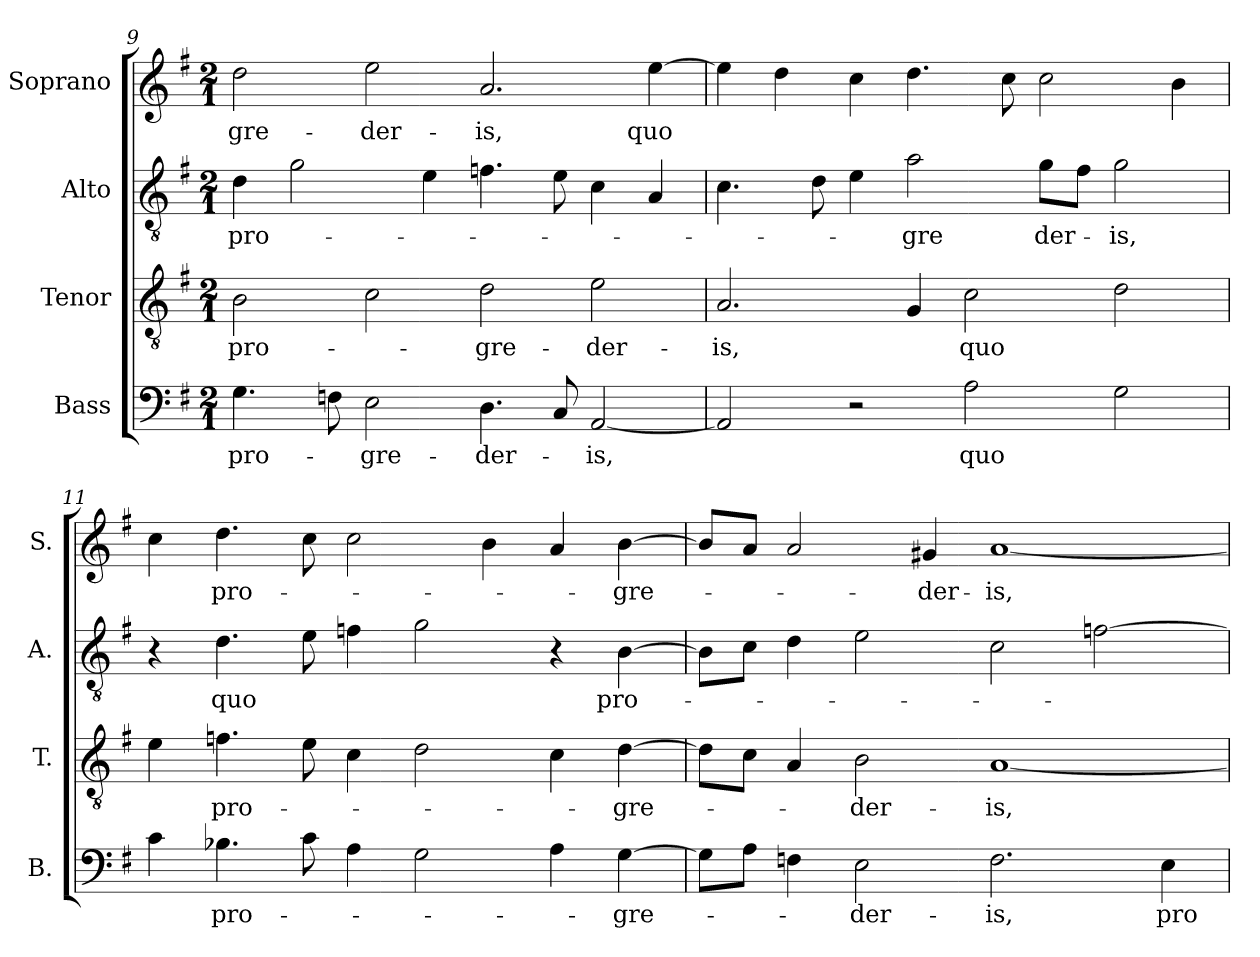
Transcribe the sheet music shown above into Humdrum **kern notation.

**kern	**text	**kern	**text	**kern	**text	**kern	**text
*part4	*part4	*part3	*part3	*part2	*part2	*part1	*part1
*staff4	*staff4	*staff3	*staff3	*staff2	*staff2	*staff1	*staff1
*I"Bass	*	*I"Tenor	*	*I"Alto	*	*I"Soprano	*
*I'B.	*	*I'T.	*	*I'A.	*	*I'S.	*
*clefF4	*	*clefGv2	*	*clefGv2	*	*clefG2	*
*k[f#]	*	*k[f#]	*	*k[f#]	*	*k[f#]	*
*G:	*	*G:	*	*G:	*	*G:	*
*M2/1	*	*M2/1	*	*M2/1	*	*M2/1	*
=9	=9	=9	=9	=9	=9	=9	=9
!	!LO:LY:b:cj	!	!LO:LY:b:cj	!	!LO:LY:b:cj	!	!LO:LY:b:cj
4.G\	pro-	2B\	pro-	4d\	pro-	2dd\	-gre-
.	.	.	.	2g\	.	.	.
8Fn\	.	.	.	.	.	.	.
!	!LO:LY:b:cj	!	!	!	!	!	!LO:LY:b:cj
2E\	-gre-	2c\	.	.	.	2ee\	-der-
.	.	.	.	4e\	.	.	.
!	!LO:LY:b:cj	!	!LO:LY:b:cj	!	!	!	!LO:LY:b:cj
4.D\	-der-	2d\	-gre-	4.fn\	.	2.a/	-is,
8C/	.	.	.	8e\	.	.	.
!	!LO:LY:b:cj	!	!LO:LY:b:cj	!	!	!	!
[<2AA/	-is,	2e\	-der-	4c\	.	.	.
!	!	!	!	!	!	!	!LO:LY:b:cj
.	.	.	.	4A/	.	[>4ee\	quo
=10	=10	=10	=10	=10	=10	=10	=10
!	!	!	!LO:LY:b:cj	!	!	!	!
2AA/]	.	2.A/	-is,	4.c\	.	4ee\]	.
.	.	.	.	.	.	4dd\	.
.	.	.	.	8d\	.	.	.
2r	.	.	.	4e\	.	4cc\	.
!	!	!	!	!	!LO:LY:b:cj	!	!
.	.	4G/	.	2a\	-gre	4.dd\	.
!	!LO:LY:b:cj	!	!LO:LY:b:cj	!	!	!	!
2A\	quo	2c\	quo	.	.	.	.
.	.	.	.	.	.	8cc\	.
!	!	!	!	!	!LO:LY:b:cj	!	!
.	.	.	.	8g\L	der-	2cc\	.
.	.	.	.	8f#\J	.	.	.
!	!	!	!	!	!LO:LY:b:cj	!	!
2G\	.	2d\	.	2g\	-is,	.	.
.	.	.	.	.	.	4b\	.
!!LO:LB:g=z
=11	=11	=11	=11	=11	=11	=11	=11
4c\	.	4e\	.	4r	.	4cc\	.
!	!LO:LY:b:cj	!	!LO:LY:b:cj	!	!LO:LY:b:cj	!	!LO:LY:b:cj
4.B-X\	pro-	4.fn\	pro-	4.d\	quo	4.dd\	pro-
8c\	.	8e\	.	8e\	.	8cc\	.
4A\	.	4c\	.	4fn\	.	2cc\	.
2G\	.	2d\	.	2g\	.	.	.
.	.	.	.	.	.	4b\	.
4A\	.	4c\	.	4r	.	4a/	.
!	!LO:LY:b:cj	!	!LO:LY:b:cj	!	!LO:LY:b:cj	!	!LO:LY:b:cj
[>4G\	-gre-	[>4d\	-gre-	[>4B\	pro-	[>4b\	-gre-
=12	=12	=12	=12	=12	=12	=12	=12
8G\L]	.	8d\L]	.	8B\L]	.	8b/L]	.
8A\J	.	8c\J	.	8c\J	.	8a/J	.
4Fn\	.	4A/	.	4d\	.	2a/	.
!	!LO:LY:b:cj	!	!LO:LY:b:cj	!	!	!	!
2E\	-der-	2B\	-der-	2e\	.	.	.
!	!	!	!	!	!	!	!LO:LY:b:cj
.	.	.	.	.	.	4g#X/	-der-
!	!LO:LY:b:cj	!	!LO:LY:b:cj	!	!	!	!LO:LY:b:cj
2.F\	-is,	[<1A	-is,	2c\	.	[<1a	-is,
.	.	.	.	[>2fn\	.	.	.
!	!LO:LY:b:cj	!	!	!	!	!	!
4E\	pro-	.	.	.	.	.	.
=	=	=	=	=	=	=	=
*-	*-	*-	*-	*-	*-	*-	*-
